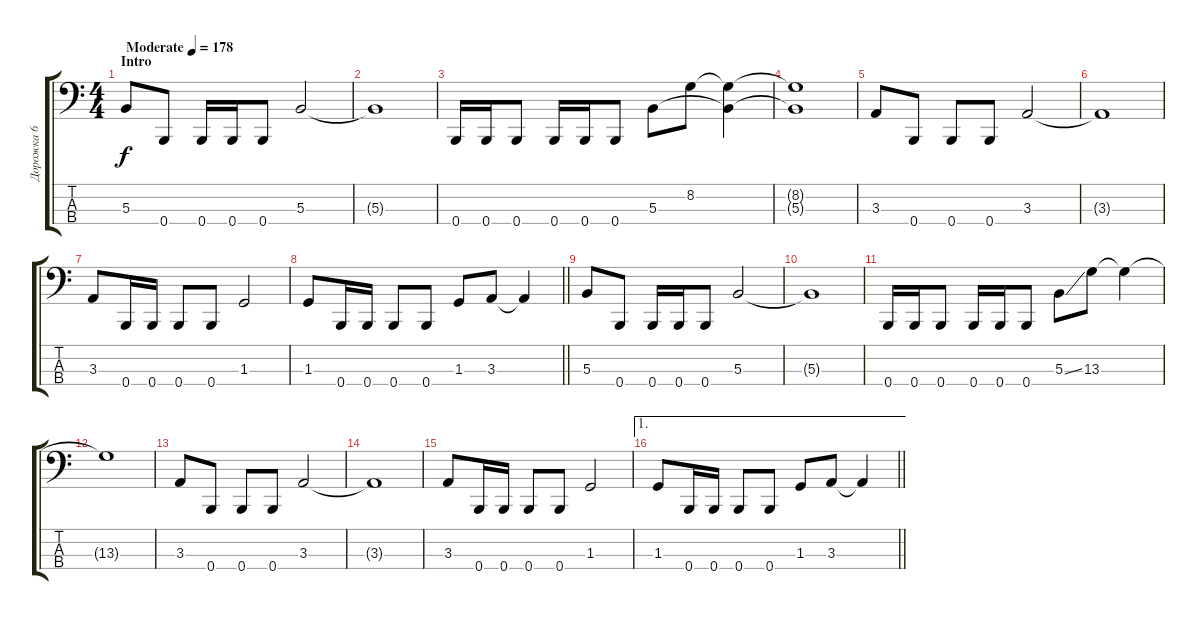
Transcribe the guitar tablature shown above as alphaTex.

\track ("Дорожка 6" "Дорожка 6") {instrument electricbassfinger}
\staff {score tabs}
\tuning (E2 B1 Gb1 B0) {hide}
\ts (4 4)
\section ("" "Intro")
\tempo (178 "Moderate")
\clef f4
\ks c
5.3.8{dy f instrument electricbassfinger} 0.4.8 0.4.16 0.4.16 0.4.8 5.3.2 |
5.3{t}.1 |
0.4.16 0.4.16 0.4.8 0.4.16 0.4.16 0.4.8 5.3.8 8.2.8 (8.2{t} 5.3{t}).4 |
(8.2{t} 5.3{t}).1 |
3.3.8 0.4.8 0.4.8 0.4.8 3.3.2 |
3.3{t}.1 |
3.3.8 0.4.16 0.4.16 0.4.8 0.4.8 1.3.2 |
\barLineRight lightlight
1.3.8 0.4.16 0.4.16 0.4.8 0.4.8 1.3.8 3.3.8 3.3{t}.4 |
5.3.8 0.4.8 0.4.16 0.4.16 0.4.8 5.3.2 |
5.3{t}.1 |
0.4.16 0.4.16 0.4.8 0.4.16 0.4.16 0.4.8 5.3{ss}.8 13.3.8 13.3{t}.4 |
13.3{t}.1 |
3.3.8 0.4.8 0.4.8 0.4.8 3.3.2 |
3.3{t}.1 |
3.3.8 0.4.16 0.4.16 0.4.8 0.4.8 1.3.2 |
\ae 1
\barLineRight lightlight
1.3.8 0.4.16 0.4.16 0.4.8 0.4.8 1.3.8 3.3.8 3.3{t}.4
